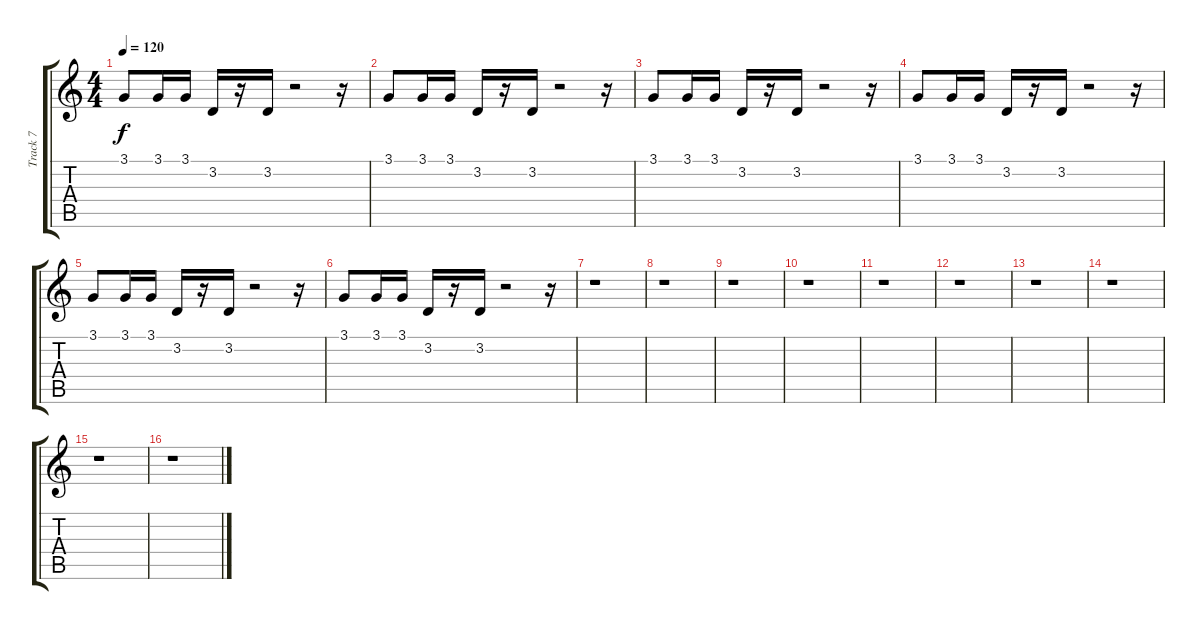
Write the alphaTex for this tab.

\track ("Track 7" "Track 7") {instrument synthdrum}
\staff {score tabs}
\tuning (E4 B3 G3 D3 A2 E2) {hide}
\ts (4 4)
\tempo 120
\clef g2
\ks c
3.1.8{dy f} 3.1.16 3.1.16 3.2.16 r.16 3.2.16 r.2 r.16 |
3.1.8 3.1.16 3.1.16 3.2.16 r.16 3.2.16 r.2 r.16 |
3.1.8 3.1.16 3.1.16 3.2.16 r.16 3.2.16 r.2 r.16 |
3.1.8 3.1.16 3.1.16 3.2.16 r.16 3.2.16 r.2 r.16 |
3.1.8 3.1.16 3.1.16 3.2.16 r.16 3.2.16 r.2 r.16 |
3.1.8 3.1.16 3.1.16 3.2.16 r.16 3.2.16 r.2 r.16 |
r.1 |
r.1 |
r.1 |
r.1 |
r.1 |
r.1 |
r.1 |
r.1 |
r.1 |
r.1
